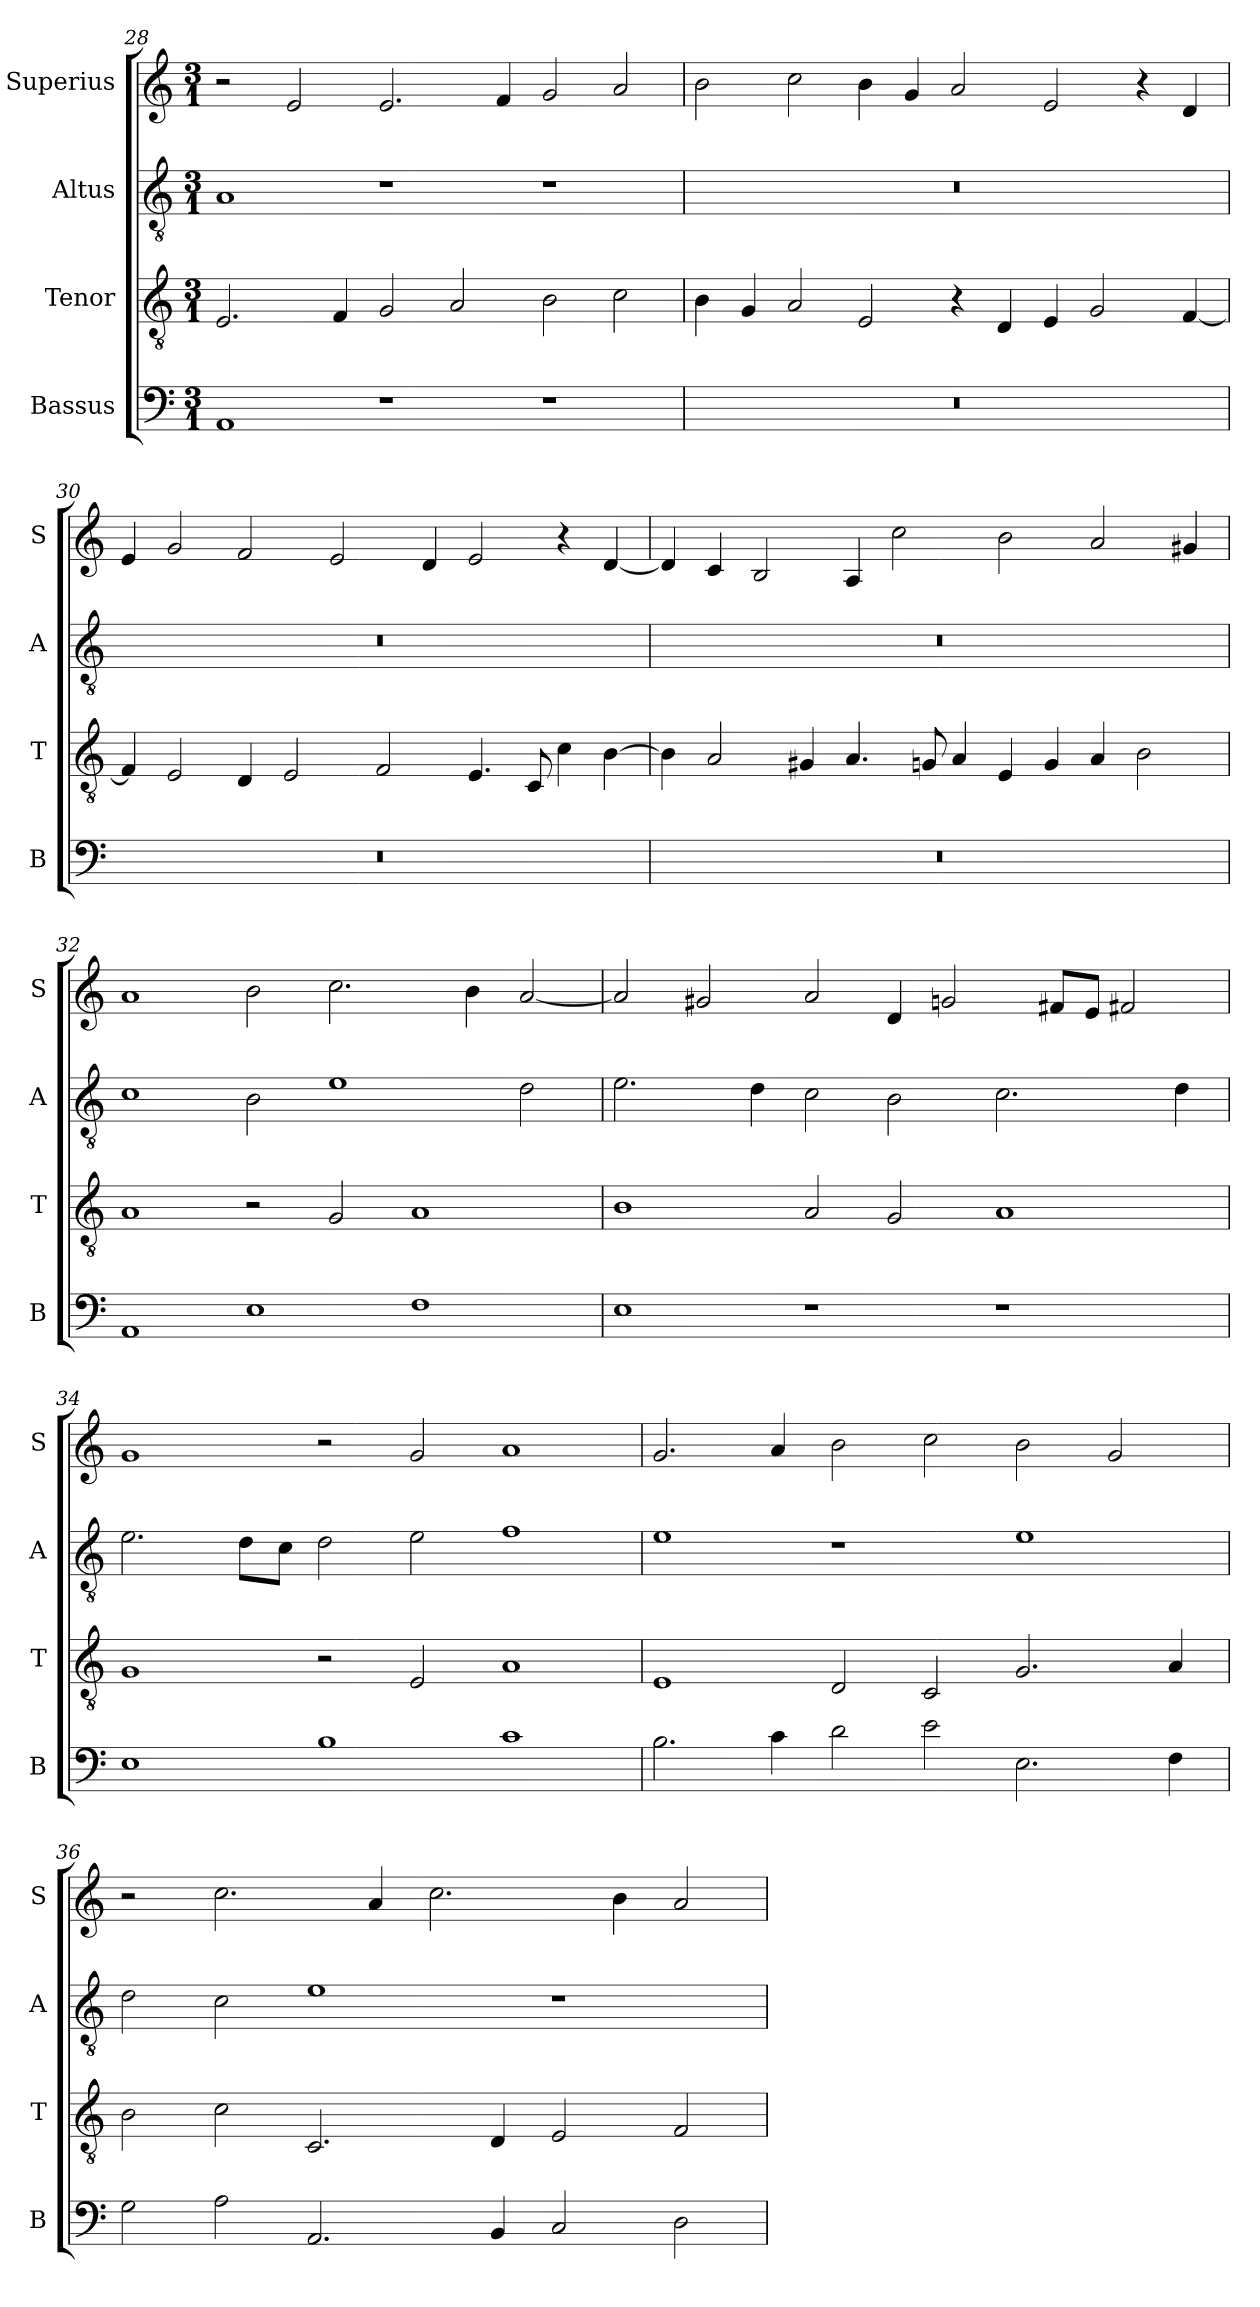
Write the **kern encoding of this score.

**kern	**kern	**kern	**kern
*part4	*part3	*part2	*part1
*staff4	*staff3	*staff2	*staff1
*I"Bassus	*I"Tenor	*I"Altus	*I"Superius
*I'B	*I'T	*I'A	*I'S
*clefF4	*clefGv2	*clefGv2	*clefG2
*k[]	*k[]	*k[]	*k[]
*M3/1	*M3/1	*M3/1	*M3/1
=28	=28	=28	=28
1AA	2.E/	1A	2r
.	.	.	2e/
.	4F/	.	.
1r	2G/	1r	2.e/
.	2A/	.	.
.	.	.	4f/
1r	2B\	1r	2g/
.	2c\	.	2a/
=29	=29	=29	=29
0.r	4B\	0.r	2b\
.	4G/	.	.
.	2A/	.	2cc\
.	2E/	.	4b\
.	.	.	4g/
.	4r	.	2a/
.	4D/	.	.
.	4E/	.	2e/
.	2G/	.	.
.	.	.	4r
.	[4F/	.	4d/
=30	=30	=30	=30
0.r	4F/]	0.r	4e/
.	2E/	.	2g/
.	4D/	.	2f/
.	2E/	.	.
.	.	.	2e/
.	2F/	.	.
.	.	.	4d/
.	4.E/	.	2e/
.	8C/	.	.
.	4c\	.	4r
.	[4B\	.	[4d/
=31	=31	=31	=31
0.r	4B\]	0.r	4d/]
.	2A/	.	4c/
.	.	.	2B/
.	4G#X/	.	.
.	4.A/	.	4A/
.	.	.	2cc\
.	8Gn/	.	.
.	4A/	.	.
.	4E/	.	2b\
.	4G/	.	.
.	4A/	.	2a/
.	2B\	.	.
.	.	.	4g#X/
=32	=32	=32	=32
1AA	1A	1c	1a
1E	2r	2B\	2b\
.	2G/	1e	2.cc\
1F	1A	.	.
.	.	.	4b\
.	.	2d\	[2a/
=33	=33	=33	=33
1E	1B	2.e\	2a/]
.	.	.	2g#X/
.	.	4d\	.
1r	2A/	2c\	2a/
.	2G/	2B\	4d/
.	.	.	2gn/
1r	1A	2.c\	.
.	.	.	8f#X/L
.	.	.	8e/J
.	.	.	2f#X/
.	.	4d\	.
=34	=34	=34	=34
1E	1G	2.e\	1g
.	.	8d\L	.
.	.	8c\J	.
1B	2r	2d\	2r
.	2E/	2e\	2g/
1c	1A	1f	1a
=35	=35	=35	=35
2.B\	1E	1e	2.g/
4c\	.	.	4a/
2d\	2D/	1r	2b\
2e\	2C/	.	2cc\
2.E\	2.G/	1e	2b\
.	.	.	2g/
4F\	4A/	.	.
=36	=36	=36	=36
2G\	2B\	2d\	2r
2A\	2c\	2c\	2.cc\
2.AA/	2.C/	1e	.
.	.	.	4a/
.	.	.	2.cc\
4BB/	4D/	.	.
2C/	2E/	1r	.
.	.	.	4b\
2D\	2F/	.	2a/
=	=	=	=
*-	*-	*-	*-
